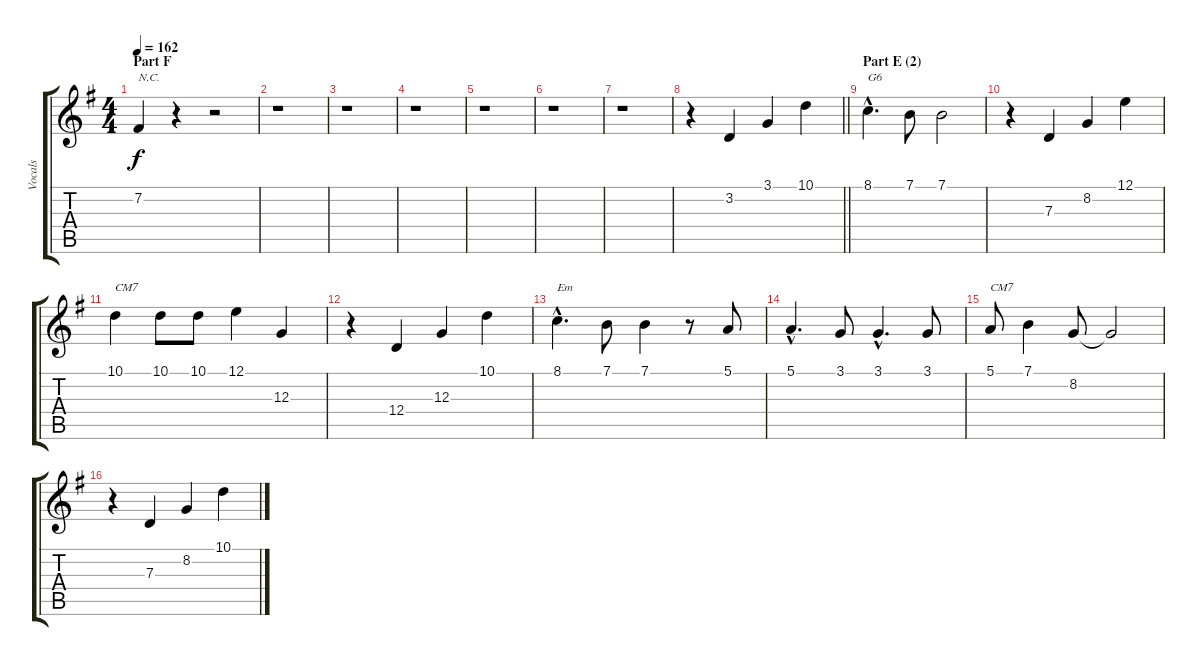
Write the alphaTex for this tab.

\track ("Vocals" "Vocals") {instrument trumpet}
\staff {score tabs}
\tuning (E4 B3 G3 D3 A2 E2) {hide}
\ts (4 4)
\section ("" "Part F")
\tempo 162
\clef g2
\ks g
7.2{t}.4{txt "N.C." dy f} r.4 r.2 |
r.1 |
r.1 |
r.1 |
r.1 |
r.1 |
r.1 |
\barLineRight lightlight
r.4 3.2.4 3.1.4 10.1.4 |
\section ("" "Part E (2)")
8.1{hac}.4{d txt "G6"} 7.1.8 7.1.2 |
r.4 7.3.4 8.2.4 12.1.4 |
10.1.4{txt "CM7"} 10.1.8 10.1.8 12.1.4 12.3.4 |
r.4 12.4.4 12.3.4 10.1.4 |
8.1{hac}.4{d txt "Em"} 7.1.8 7.1.4 r.8 5.1.8 |
5.1{hac}.4{d} 3.1.8 3.1{hac}.4{d} 3.1.8 |
5.1.8{txt "CM7"} 7.1.4 8.2.8 8.2{t}.2 |
r.4 7.3.4 8.2.4 10.1.4
